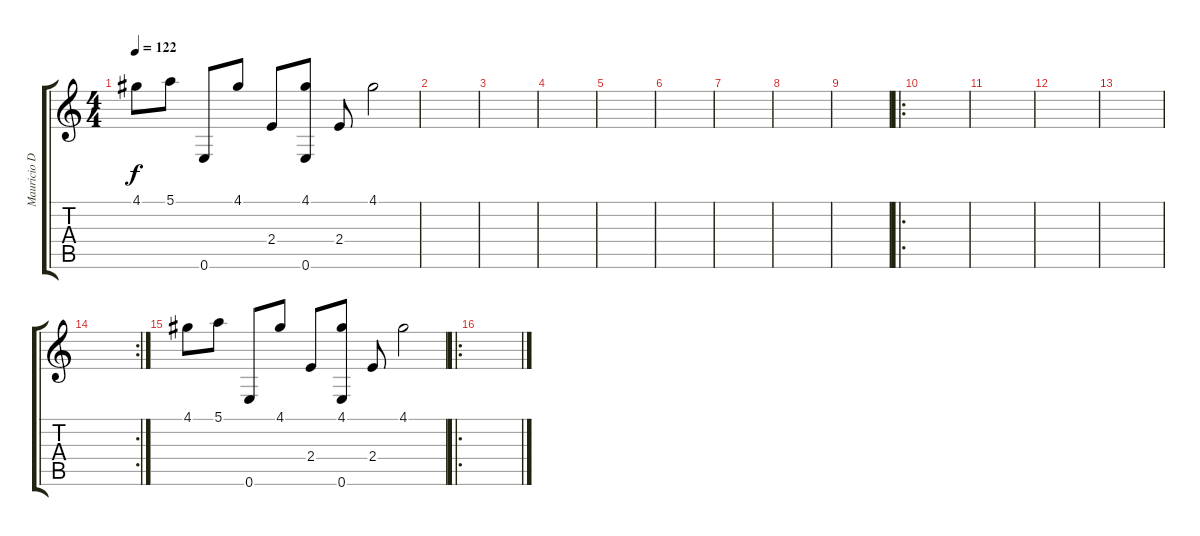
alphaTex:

\track ("Mauricio Duran" "Mauricio D") {instrument electricguitarmuted}
\staff {score tabs}
\tuning (E4 B3 G3 D3 A2 E2) {hide}
\ts (4 4)
\tempo 122
\clef g2
\ks c
4.1.8{dy f} 5.1.8 0.6.8 4.1.8 2.4.8 (4.1 0.6).8 2.4.8 4.1.2 |
|
|
|
|
|
|
|
|
\ro
|
|
|
|
\rc 2
|
4.1.8 5.1.8 0.6.8 4.1.8 2.4.8 (4.1 0.6).8 2.4.8 4.1.2 |
\ro
